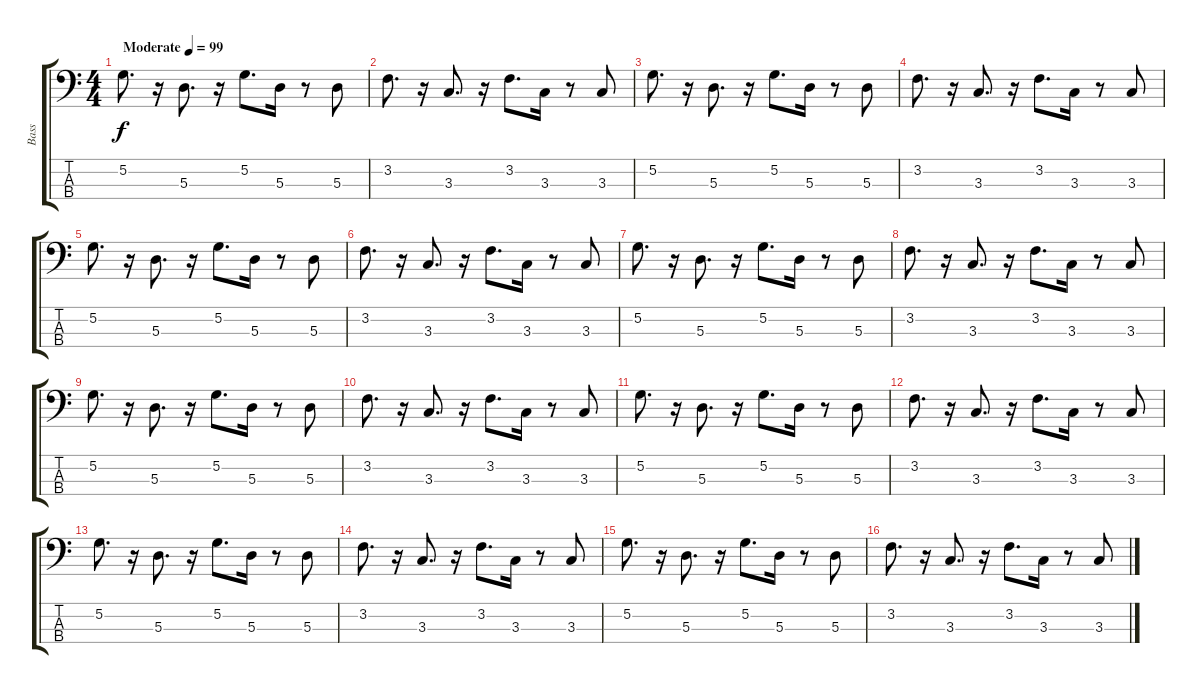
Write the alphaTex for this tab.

\track ("Bass" "Bass") {instrument electricbassfinger}
\staff {score tabs}
\tuning (G2 D2 A1 E1) {hide}
\ts (4 4)
\tempo (99 "Moderate")
\clef f4
\ks c
5.2.8{d dy f instrument electricbassfinger} r.16 5.3.8{d} r.16 5.2.8{d} 5.3.16 r.8 5.3.8 |
3.2.8{d} r.16 3.3.8{d} r.16 3.2.8{d} 3.3.16 r.8 3.3.8 |
5.2.8{d} r.16 5.3.8{d} r.16 5.2.8{d} 5.3.16 r.8 5.3.8 |
3.2.8{d} r.16 3.3.8{d} r.16 3.2.8{d} 3.3.16 r.8 3.3.8 |
5.2.8{d} r.16 5.3.8{d} r.16 5.2.8{d} 5.3.16 r.8 5.3.8 |
3.2.8{d} r.16 3.3.8{d} r.16 3.2.8{d} 3.3.16 r.8 3.3.8 |
5.2.8{d} r.16 5.3.8{d} r.16 5.2.8{d} 5.3.16 r.8 5.3.8 |
3.2.8{d} r.16 3.3.8{d} r.16 3.2.8{d} 3.3.16 r.8 3.3.8 |
5.2.8{d} r.16 5.3.8{d} r.16 5.2.8{d} 5.3.16 r.8 5.3.8 |
3.2.8{d} r.16 3.3.8{d} r.16 3.2.8{d} 3.3.16 r.8 3.3.8 |
5.2.8{d} r.16 5.3.8{d} r.16 5.2.8{d} 5.3.16 r.8 5.3.8 |
3.2.8{d} r.16 3.3.8{d} r.16 3.2.8{d} 3.3.16 r.8 3.3.8 |
5.2.8{d} r.16 5.3.8{d} r.16 5.2.8{d} 5.3.16 r.8 5.3.8 |
3.2.8{d} r.16 3.3.8{d} r.16 3.2.8{d} 3.3.16 r.8 3.3.8 |
5.2.8{d} r.16 5.3.8{d} r.16 5.2.8{d} 5.3.16 r.8 5.3.8 |
3.2.8{d} r.16 3.3.8{d} r.16 3.2.8{d} 3.3.16 r.8 3.3.8
